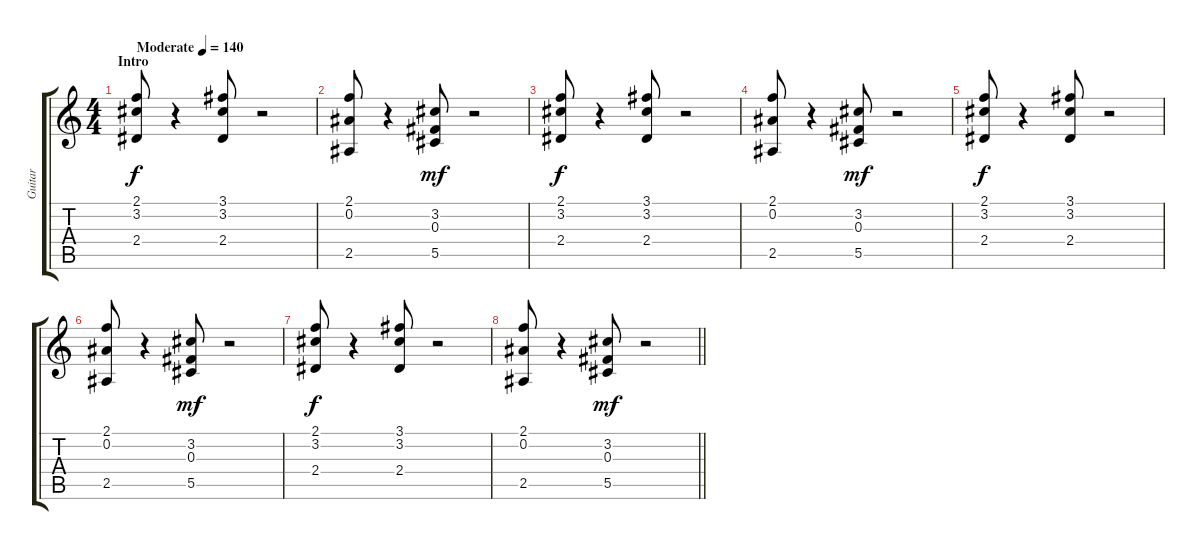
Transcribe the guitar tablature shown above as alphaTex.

\track ("Guitar" "Guitar") {instrument acousticguitarsteel}
\staff {score tabs}
\tuning (Eb4 Bb3 Gb3 Db3 Ab2 Eb2) {hide}
\ts (4 4)
\section ("" "Intro")
\tempo (140 "Moderate")
\clef g2
\ks c
(2.1 3.2 2.4).8{dy f instrument acousticguitarsteel} r.4 (3.1 3.2 2.4).8 r.2 |
(2.1 0.2 2.5).8 r.4 (3.2 0.3 5.5).8{dy mf} r.2 |
(2.1 3.2 2.4).8{dy f} r.4 (3.1 3.2 2.4).8 r.2 |
(2.1 0.2 2.5).8 r.4 (3.2 0.3 5.5).8{dy mf} r.2 |
(2.1 3.2 2.4).8{dy f} r.4 (3.1 3.2 2.4).8 r.2 |
(2.1 0.2 2.5).8 r.4 (3.2 0.3 5.5).8{dy mf} r.2 |
(2.1 3.2 2.4).8{dy f} r.4 (3.1 3.2 2.4).8 r.2 |
\barLineRight lightlight
(2.1 0.2 2.5).8 r.4 (3.2 0.3 5.5).8{dy mf} r.2
